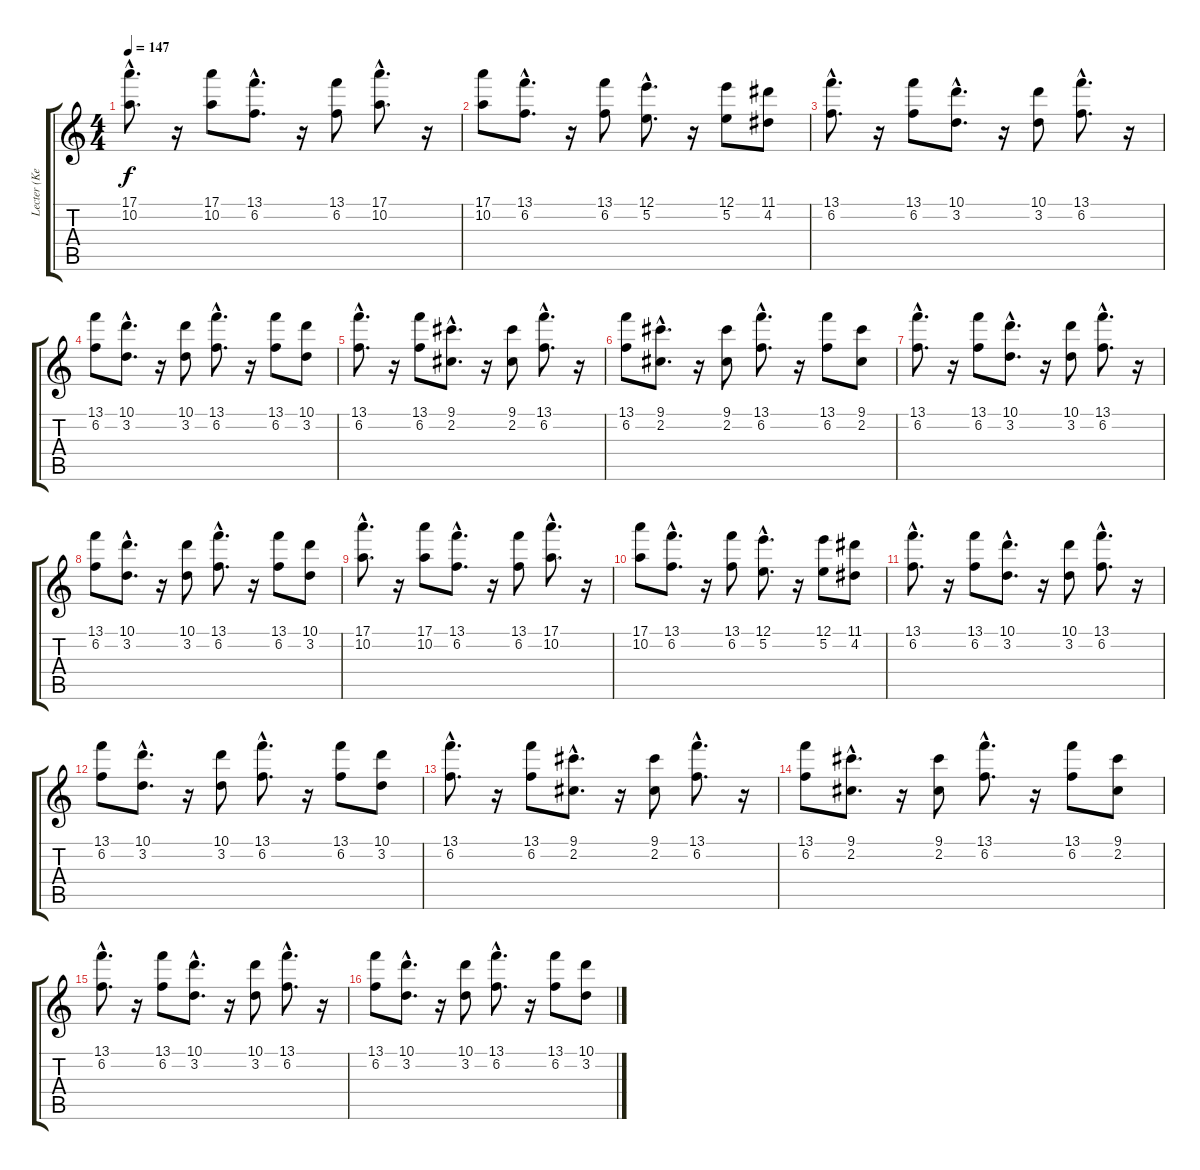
\track ("Lecter (KeybRight)" "Lecter (Ke") {instrument stringensemble1}
\staff {score tabs}
\tuning (E5 B4 G4 D4 A3 E3) {hide}
\ts (4 4)
\tempo 147
\clef g2
\ks c
(17.1{hac} 10.2{hac}).8{d dy f} r.16 (17.1 10.2).8 (13.1{hac} 6.2{hac}).8{d} r.16 (13.1 6.2).8 (17.1{hac} 10.2{hac}).8{d} r.16 |
(17.1 10.2).8 (13.1{hac} 6.2{hac}).8{d} r.16 (13.1 6.2).8 (12.1{hac} 5.2{hac}).8{d} r.16 (12.1 5.2).8 (11.1 4.2).8 |
(13.1{hac} 6.2{hac}).8{d} r.16 (13.1 6.2).8 (10.1{hac} 3.2{hac}).8{d} r.16 (10.1 3.2).8 (13.1{hac} 6.2{hac}).8{d} r.16 |
(13.1 6.2).8 (10.1{hac} 3.2{hac}).8{d} r.16 (10.1 3.2).8 (13.1{hac} 6.2{hac}).8{d} r.16 (13.1 6.2).8 (10.1 3.2).8 |
(13.1{hac} 6.2{hac}).8{d} r.16 (13.1 6.2).8 (9.1{hac} 2.2{hac}).8{d} r.16 (9.1 2.2).8 (13.1{hac} 6.2{hac}).8{d} r.16 |
(13.1 6.2).8 (9.1{hac} 2.2{hac}).8{d} r.16 (9.1 2.2).8 (13.1{hac} 6.2{hac}).8{d} r.16 (13.1 6.2).8 (9.1 2.2).8 |
(13.1{hac} 6.2{hac}).8{d} r.16 (13.1 6.2).8 (10.1{hac} 3.2{hac}).8{d} r.16 (10.1 3.2).8 (13.1{hac} 6.2{hac}).8{d} r.16 |
(13.1 6.2).8 (10.1{hac} 3.2{hac}).8{d} r.16 (10.1 3.2).8 (13.1{hac} 6.2{hac}).8{d} r.16 (13.1 6.2).8 (10.1 3.2).8 |
(17.1{hac} 10.2{hac}).8{d} r.16 (17.1 10.2).8 (13.1{hac} 6.2{hac}).8{d} r.16 (13.1 6.2).8 (17.1{hac} 10.2{hac}).8{d} r.16 |
(17.1 10.2).8 (13.1{hac} 6.2{hac}).8{d} r.16 (13.1 6.2).8 (12.1{hac} 5.2{hac}).8{d} r.16 (12.1 5.2).8 (11.1 4.2).8 |
(13.1{hac} 6.2{hac}).8{d} r.16 (13.1 6.2).8 (10.1{hac} 3.2{hac}).8{d} r.16 (10.1 3.2).8 (13.1{hac} 6.2{hac}).8{d} r.16 |
(13.1 6.2).8 (10.1{hac} 3.2{hac}).8{d} r.16 (10.1 3.2).8 (13.1{hac} 6.2{hac}).8{d} r.16 (13.1 6.2).8 (10.1 3.2).8 |
(13.1{hac} 6.2{hac}).8{d} r.16 (13.1 6.2).8 (9.1{hac} 2.2{hac}).8{d} r.16 (9.1 2.2).8 (13.1{hac} 6.2{hac}).8{d} r.16 |
(13.1 6.2).8 (9.1{hac} 2.2{hac}).8{d} r.16 (9.1 2.2).8 (13.1{hac} 6.2{hac}).8{d} r.16 (13.1 6.2).8 (9.1 2.2).8 |
(13.1{hac} 6.2{hac}).8{d} r.16 (13.1 6.2).8 (10.1{hac} 3.2{hac}).8{d} r.16 (10.1 3.2).8 (13.1{hac} 6.2{hac}).8{d} r.16 |
(13.1 6.2).8 (10.1{hac} 3.2{hac}).8{d} r.16 (10.1 3.2).8 (13.1{hac} 6.2{hac}).8{d} r.16 (13.1 6.2).8 (10.1 3.2).8
